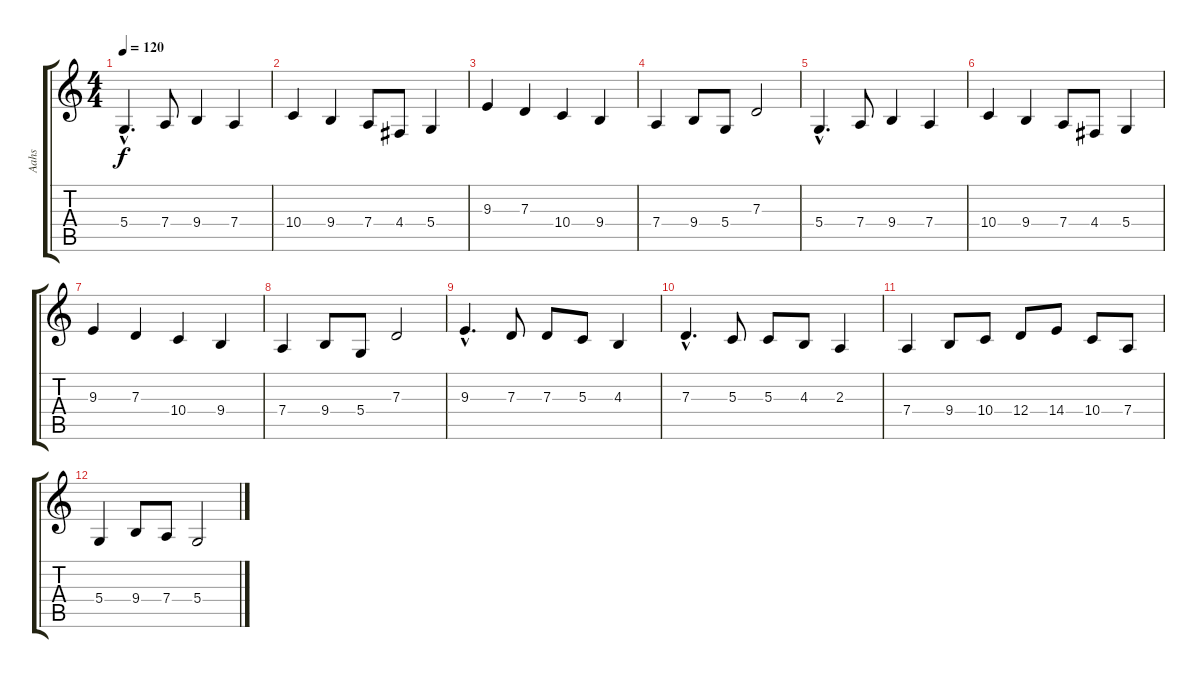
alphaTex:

\track ("Aahs" "Aahs") {instrument choiraahs}
\staff {score tabs}
\tuning (E4 B3 G3 D3 A2 E2) {hide}
\ts (4 4)
\tempo 120
\clef g2
\ks c
5.4{hac}.4{d dy f instrument choiraahs} 7.4.8 9.4.4 7.4.4 |
10.4.4 9.4.4 7.4.8 4.4.8 5.4.4 |
9.3.4 7.3.4 10.4.4 9.4.4 |
7.4.4 9.4.8 5.4.8 7.3.2 |
5.4{hac}.4{d} 7.4.8 9.4.4 7.4.4 |
10.4.4 9.4.4 7.4.8 4.4.8 5.4.4 |
9.3.4 7.3.4 10.4.4 9.4.4 |
7.4.4 9.4.8 5.4.8 7.3.2 |
9.3{hac}.4{d} 7.3.8 7.3.8 5.3.8 4.3.4 |
7.3{hac}.4{d} 5.3.8 5.3.8 4.3.8 2.3.4 |
7.4.4 9.4.8 10.4.8 12.4.8 14.4.8 10.4.8 7.4.8 |
5.4.4 9.4.8 7.4.8 5.4.2
